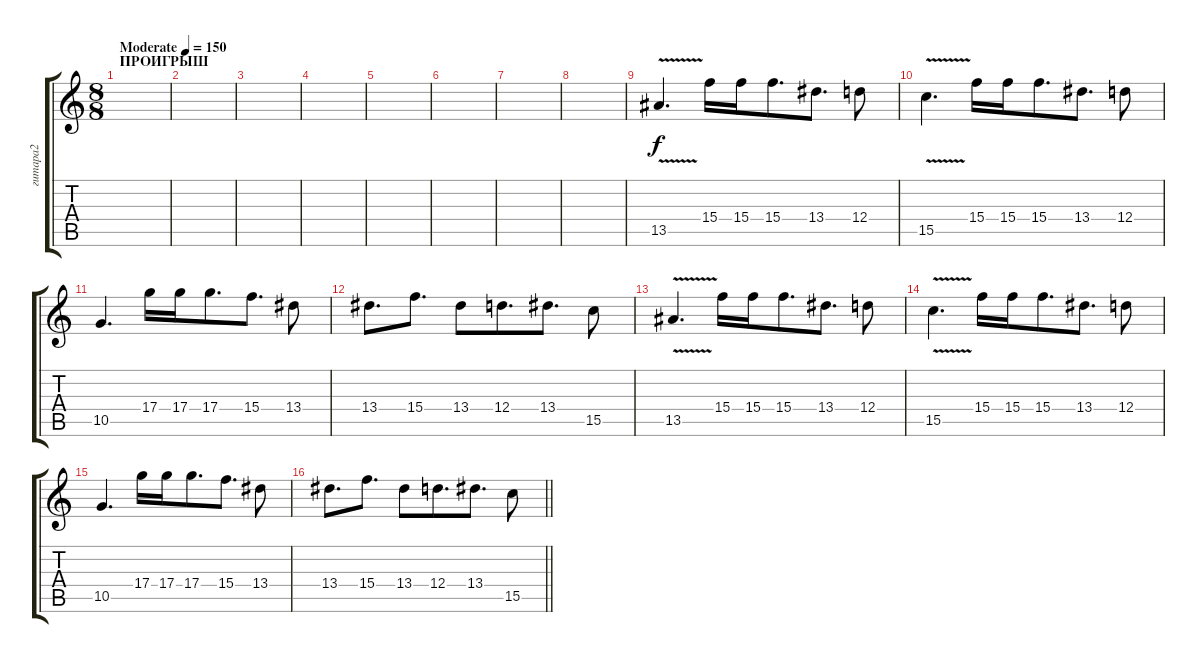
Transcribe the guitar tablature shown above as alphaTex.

\track ("гитара2" "гитара2") {instrument distortionguitar}
\staff {score tabs}
\tuning (E4 B3 G3 D3 A2 D2) {hide}
\ts (8 8)
\section ("" "ПРОИГРЫШ")
\tempo (150 "Moderate")
\clef g2
\ks c
|
|
|
|
|
|
|
|
13.5{v}.4{d} 15.4.16 15.4.16 15.4.8{d} 13.4.8{d} 12.4.8 |
15.5{v}.4{d} 15.4.16 15.4.16 15.4.8{d} 13.4.8{d} 12.4.8 |
10.5.4{d} 17.4.16 17.4.16 17.4.8{d} 15.4.8{d} 13.4.8 |
13.4.8{d} 15.4.8{d} 13.4.8 12.4.8{d} 13.4.8{d} 15.5.8 |
13.5{v}.4{d} 15.4.16 15.4.16 15.4.8{d} 13.4.8{d} 12.4.8 |
15.5{v}.4{d} 15.4.16 15.4.16 15.4.8{d} 13.4.8{d} 12.4.8 |
10.5.4{d} 17.4.16 17.4.16 17.4.8{d} 15.4.8{d} 13.4.8 |
\barLineRight lightlight
13.4.8{d} 15.4.8{d} 13.4.8 12.4.8{d} 13.4.8{d} 15.5.8
